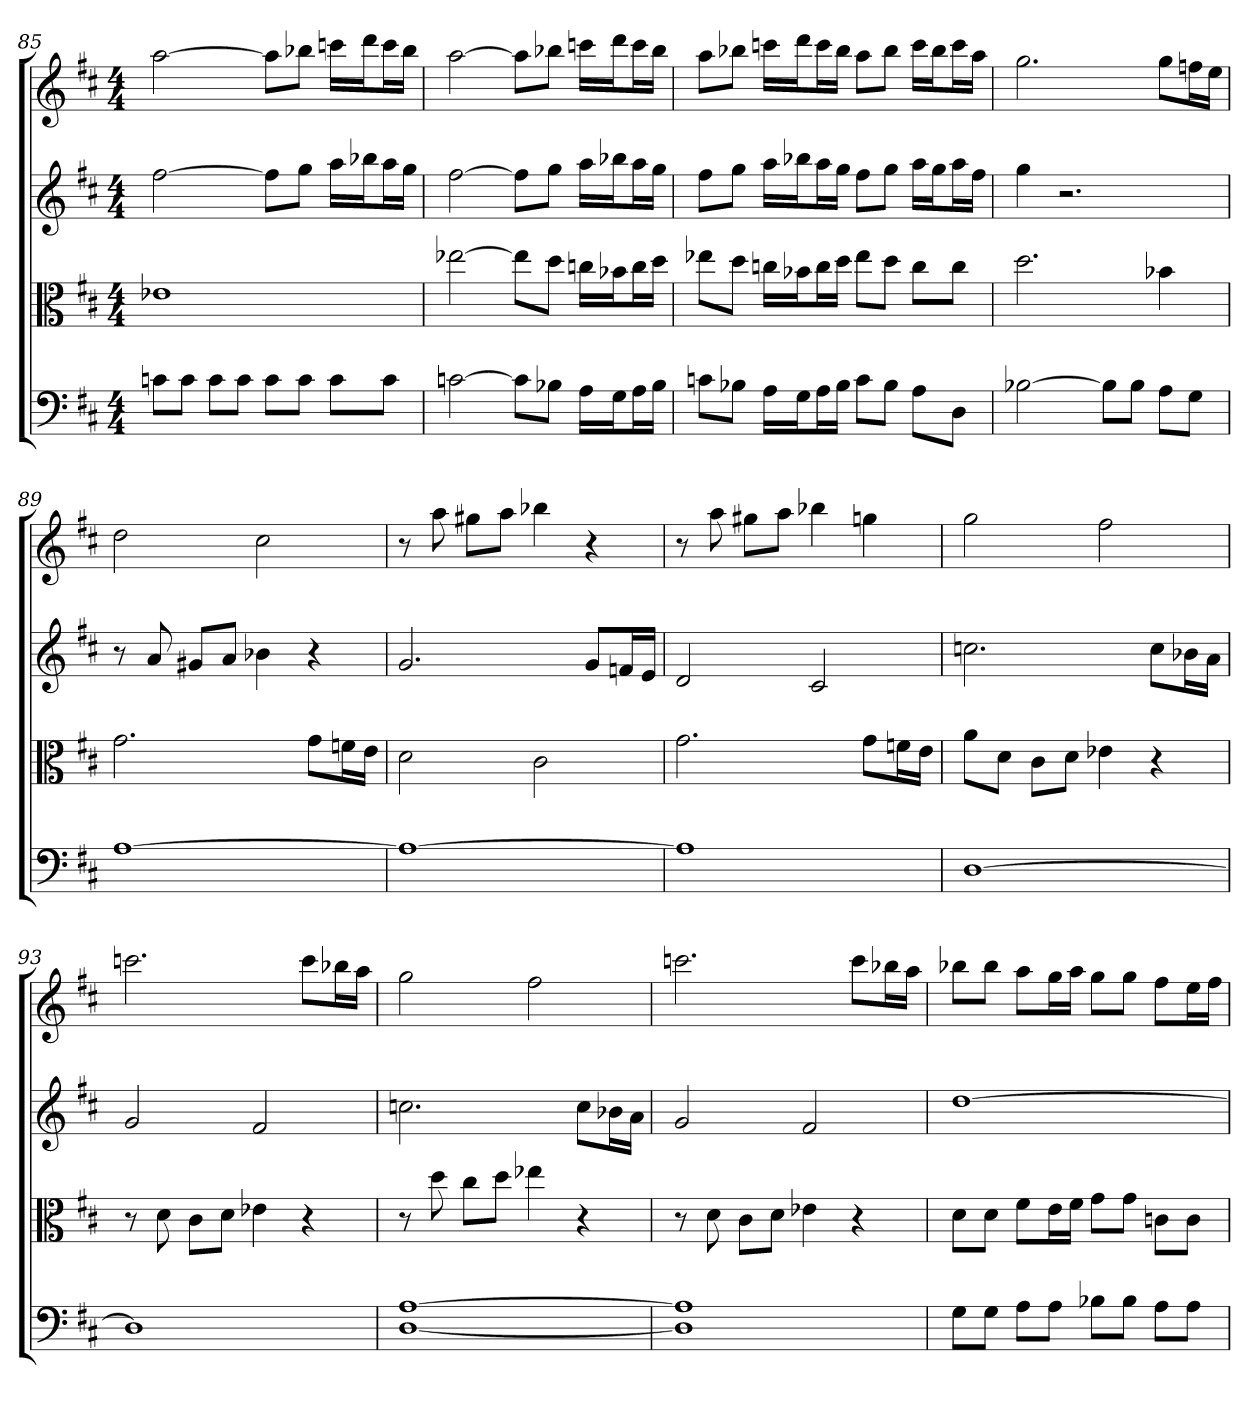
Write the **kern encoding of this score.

**kern	**kern	**kern	**kern
*part4	*part3	*part2	*part1
*staff4	*staff3	*staff2	*staff1
*clefF4	*clefC3	*	*
*k[f#c#]	*k[f#c#]	*k[f#c#]	*k[f#c#]
*D:	*D:	*D:	*D:
*M4/4	*M4/4	*M4/4	*M4/4
=85	=85	=85	=85
8cn\L	1e-X	[2ff#	[2aa
8c\J	.	.	.
8c\L	.	.	.
8c\J	.	.	.
8c\L	.	8ff#L]	8aaL]
8c\J	.	8ggJ	8bb-XJ
8c\L	.	16aaLL	16cccnLL
.	.	16bb-XJ	16dddJ
8c\J	.	16aaL	16cccL
.	.	16ggJJ	16bb-JJ
=86	=86	=86	=86
[2cn	[2ee-X	[2ff#	[2aa
8c\L]	8ee-\L]	8ff#L]	8aaL]
8B-X\J	8dd\J	8ggJ	8bb-XJ
16A\LL	16ccn\LL	16aaLL	16cccnLL
16G\J	16b-X\J	16bb-XJ	16dddJ
16A\L	16cc\L	16aaL	16cccL
16B-\JJ	16dd\JJ	16ggJJ	16bb-JJ
=87	=87	=87	=87
8cn\L	8ee-X\L	8ff#L	8aaL
8B-X\J	8dd\J	8ggJ	8bb-XJ
16A\LL	16ccn\LL	16aaLL	16cccnLL
16G\J	16b-X\J	16bb-XJ	16dddJ
16A\L	16cc\L	16aaL	16cccL
16B-\JJ	16dd\JJ	16ggJJ	16bb-JJ
8c\L	8ee-\L	8ff#L	8aaL
8B-\J	8dd\J	8ggJ	8bb-J
8A\L	8cc\L	16aaLL	16cccLL
.	.	16ggJ	16bb-J
8D\J	8cc\J	16aaL	16cccL
.	.	16ff#JJ	16aaJJ
=88	=88	=88	=88
[2B-X	2.dd	4gg	2.gg
.	.	2.r	.
8B-\L]	.	.	.
8B-\J	.	.	.
8A\L	4b-X	.	8ggL
8G\J	.	.	16ffnL
.	.	.	16eeJJ
=89	=89	=89	=89
[1A	2.g	8r	2dd
.	.	8a	.
.	.	8g#XL	.
.	.	8aJ	.
.	.	4b-X	2cc#
.	8g\L	4r	.
.	16fn\L	.	.
.	16e\JJ	.	.
=90	=90	=90	=90
1A_	2d	2.g	8r
.	.	.	8aa
.	.	.	8gg#XL
.	.	.	8aaJ
.	2c#	.	4bb-X
.	.	8gL	4r
.	.	16fnL	.
.	.	16eJJ	.
=91	=91	=91	=91
1A]	2.g	2d	8r
.	.	.	8aa
.	.	.	8gg#XL
.	.	.	8aaJ
.	.	2c#	4bb-X
.	8g\L	.	4ggn
.	16fn\L	.	.
.	16e\JJ	.	.
=92	=92	=92	=92
[1D	8a\L	2.ccn	2gg
.	8d\J	.	.
.	8c#\L	.	.
.	8d\J	.	.
.	4e-X	.	2ff#
.	4r	8ccL	.
.	.	16b-XL	.
.	.	16aJJ	.
=93	=93	=93	=93
1D]	8r	2g	2.cccn
.	8d	.	.
.	8c#\L	.	.
.	8d\J	.	.
.	4e-X	2f#	.
.	4r	.	8cccL
.	.	.	16bb-XL
.	.	.	16aaJJ
=94	=94	=94	=94
[1D [1A	8r	2.ccn	2gg
.	8dd	.	.
.	8cc#\L	.	.
.	8dd\J	.	.
.	4ee-X	.	2ff#
.	4r	8ccL	.
.	.	16b-XL	.
.	.	16aJJ	.
=95	=95	=95	=95
1D] 1A]	8r	2g	2.cccn
.	8d	.	.
.	8c#\L	.	.
.	8d\J	.	.
.	4e-X	2f#	.
.	4r	.	8cccL
.	.	.	16bb-XL
.	.	.	16aaJJ
=96	=96	=96	=96
8G\L	8d\L	[1dd	8bb-XL
8G\J	8d\J	.	8bb-J
8A\L	8f#\L	.	8aaL
8A\J	16e\L	.	16ggL
.	16f#\JJ	.	16aaJJ
8B-X\L	8g\L	.	8ggL
8B-\J	8g\J	.	8ggJ
8A\L	8cn\L	.	8ff#L
8A\J	8c\J	.	16eeL
.	.	.	16ff#JJ
=	=	=	=
*-	*-	*-	*-
